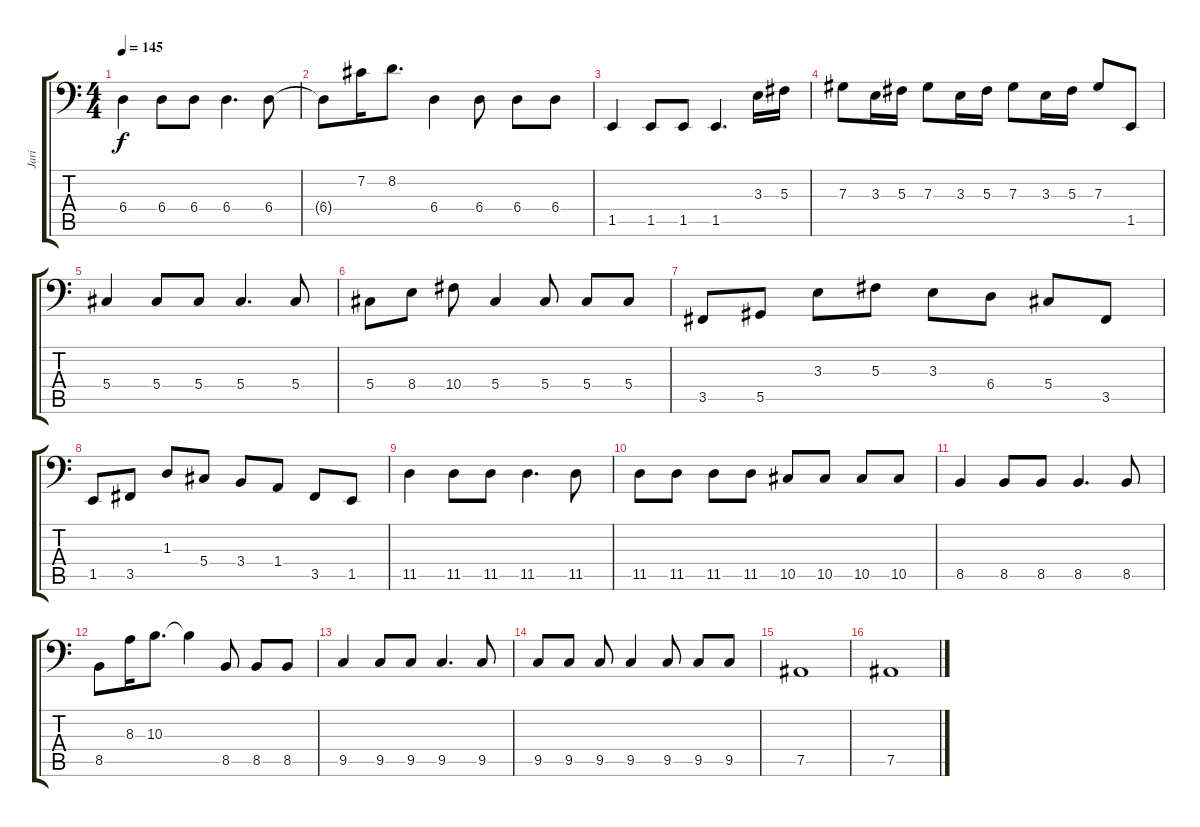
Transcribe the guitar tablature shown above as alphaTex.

\track ("Jari" "Jari") {instrument electricbassfinger}
\staff {score tabs}
\tuning (B2 Gb2 Db2 Ab1 Eb1 Bb0) {hide}
\ts (4 4)
\tempo 145
\clef f4
\ks c
6.4.4{dy f} 6.4.8 6.4.8 6.4.4{d} 6.4.8 |
6.4{t}.8 7.2.16 8.2.8{d} 6.4.4 6.4.8 6.4.8 6.4.8 |
1.5.4 1.5.8 1.5.8 1.5.4{d} 3.3.16 5.3.16 |
7.3.8 3.3.16 5.3.16 7.3.8 3.3.16 5.3.16 7.3.8 3.3.16 5.3.16 7.3.8 1.5.8 |
5.4.4 5.4.8 5.4.8 5.4.4{d} 5.4.8 |
5.4.8 8.4.8 10.4.8 5.4.4 5.4.8 5.4.8 5.4.8 |
3.5.8 5.5.8 3.3.8 5.3.8 3.3.8 6.4.8 5.4.8 3.5.8 |
1.5.8 3.5.8 1.3.8 5.4.8 3.4.8 1.4.8 3.5.8 1.5.8 |
11.5.4 11.5.8 11.5.8 11.5.4{d} 11.5.8 |
11.5.8 11.5.8 11.5.8 11.5.8 10.5.8 10.5.8 10.5.8 10.5.8 |
8.5.4 8.5.8 8.5.8 8.5.4{d} 8.5.8 |
8.5.8 8.3.16 10.3.8{d} 10.3{t}.4 8.5.8 8.5.8 8.5.8 |
9.5.4 9.5.8 9.5.8 9.5.4{d} 9.5.8 |
9.5.8 9.5.8 9.5.8 9.5.4 9.5.8 9.5.8 9.5.8 |
7.5.1 |
7.5.1
